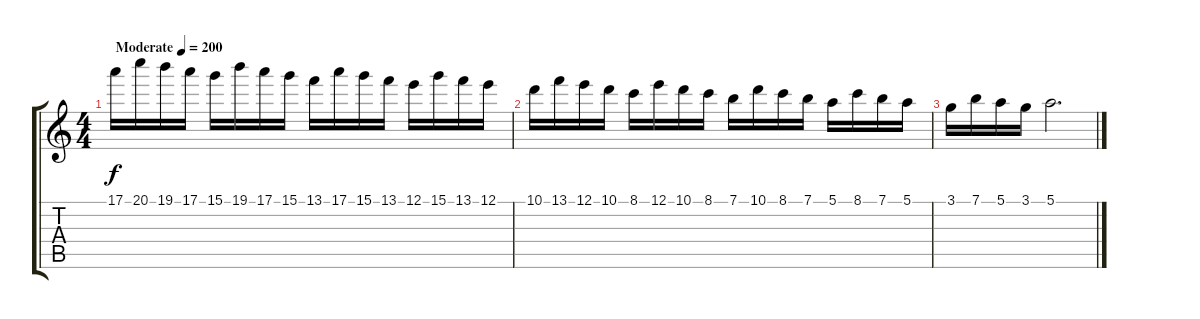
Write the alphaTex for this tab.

\track "" {instrument overdrivenguitar}
\staff {score tabs}
\tuning (E4 B3 G3 D3 A2 E2) {hide}
\ts (4 4)
\tempo (200 "Moderate")
\clef g2
\ks c
17.1.16{dy f instrument overdrivenguitar} 20.1.16 19.1.16 17.1.16 15.1.16 19.1.16 17.1.16 15.1.16 13.1.16 17.1.16 15.1.16 13.1.16 12.1.16 15.1.16 13.1.16 12.1.16{txt ""} |
10.1.16 13.1.16 12.1.16 10.1.16 8.1.16 12.1.16 10.1.16 8.1.16 7.1.16 10.1.16 8.1.16 7.1.16 5.1.16 8.1.16 7.1.16 5.1.16 |
3.1.16 7.1.16 5.1.16 3.1.16 5.1.2{d}
